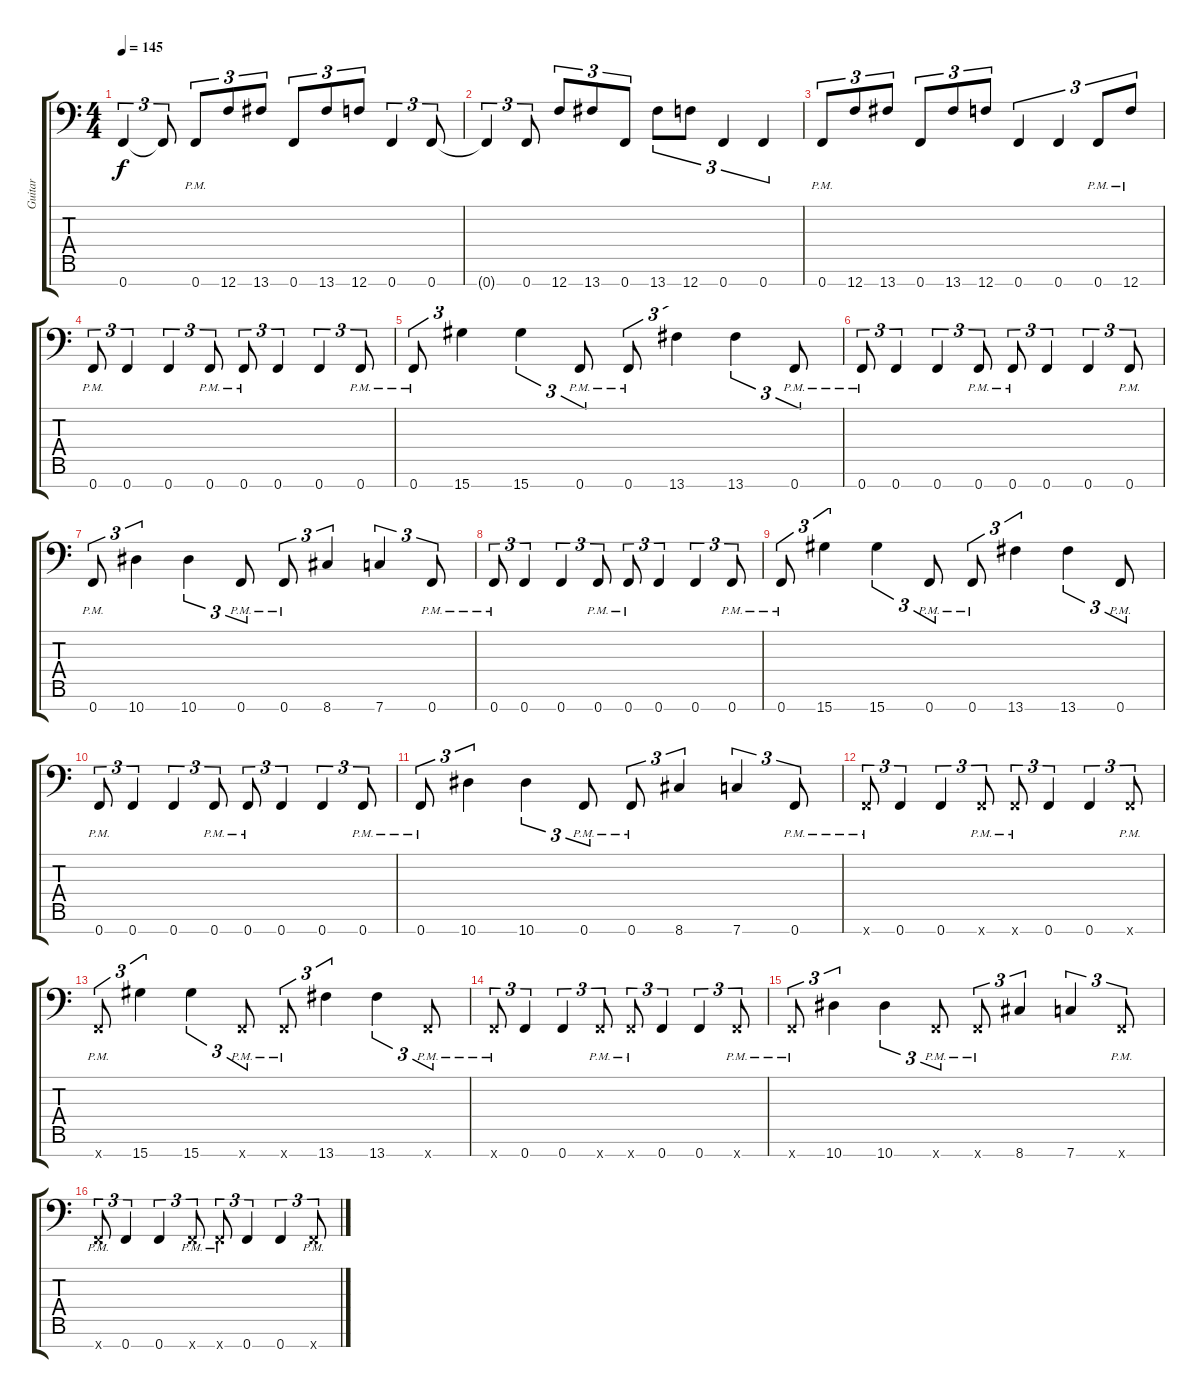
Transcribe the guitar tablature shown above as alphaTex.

\track ("Guitar" "Guitar") {instrument distortionguitar}
\staff {score tabs}
\tuning (Bb3 F3 Eb3 Bb2 F2 Bb1 F1) {hide}
\ts (4 4)
\tempo 145
\clef f4
\ks c
0.7.4{tu (3 2) dy f} 0.7{t}.8{tu (3 2)} 0.7{pm}.8{tu (3 2)} 12.7.8{tu (3 2)} 13.7.8{tu (3 2)} 0.7.8{tu (3 2)} 13.7.8{tu (3 2)} 12.7.8{tu (3 2)} 0.7.4{tu (3 2)} 0.7.8{tu (3 2)} |
0.7{t}.4{tu (3 2)} 0.7.8{tu (3 2)} 12.7.8{tu (3 2)} 13.7.8{tu (3 2)} 0.7.8{tu (3 2)} 13.7.8{tu (3 2)} 12.7.8{tu (3 2)} 0.7.4{tu (3 2)} 0.7.4{tu (3 2)} |
0.7{pm}.8{tu (3 2)} 12.7.8{tu (3 2)} 13.7.8{tu (3 2)} 0.7.8{tu (3 2)} 13.7.8{tu (3 2)} 12.7.8{tu (3 2)} 0.7.4{tu (3 2)} 0.7.4{tu (3 2)} 0.7{pm}.8{tu (3 2)} 12.7{pm}.8{tu (3 2)} |
0.7{pm}.8{tu (3 2)} 0.7.4{tu (3 2)} 0.7.4{tu (3 2)} 0.7{pm}.8{tu (3 2)} 0.7{pm}.8{tu (3 2)} 0.7.4{tu (3 2)} 0.7.4{tu (3 2)} 0.7{pm}.8{tu (3 2)} |
0.7{pm}.8{tu (3 2)} 15.7.4{tu (3 2)} 15.7.4{tu (3 2)} 0.7{pm}.8{tu (3 2)} 0.7{pm}.8{tu (3 2)} 13.7.4{tu (3 2)} 13.7.4{tu (3 2)} 0.7{pm}.8{tu (3 2)} |
0.7{pm}.8{tu (3 2)} 0.7.4{tu (3 2)} 0.7.4{tu (3 2)} 0.7{pm}.8{tu (3 2)} 0.7{pm}.8{tu (3 2)} 0.7.4{tu (3 2)} 0.7.4{tu (3 2)} 0.7{pm}.8{tu (3 2)} |
0.7{pm}.8{tu (3 2)} 10.7.4{tu (3 2)} 10.7.4{tu (3 2)} 0.7{pm}.8{tu (3 2)} 0.7{pm}.8{tu (3 2)} 8.7.4{tu (3 2)} 7.7.4{tu (3 2)} 0.7{pm}.8{tu (3 2)} |
0.7{pm}.8{tu (3 2)} 0.7.4{tu (3 2)} 0.7.4{tu (3 2)} 0.7{pm}.8{tu (3 2)} 0.7{pm}.8{tu (3 2)} 0.7.4{tu (3 2)} 0.7.4{tu (3 2)} 0.7{pm}.8{tu (3 2)} |
0.7{pm}.8{tu (3 2)} 15.7.4{tu (3 2)} 15.7.4{tu (3 2)} 0.7{pm}.8{tu (3 2)} 0.7{pm}.8{tu (3 2)} 13.7.4{tu (3 2)} 13.7.4{tu (3 2)} 0.7{pm}.8{tu (3 2)} |
0.7{pm}.8{tu (3 2)} 0.7.4{tu (3 2)} 0.7.4{tu (3 2)} 0.7{pm}.8{tu (3 2)} 0.7{pm}.8{tu (3 2)} 0.7.4{tu (3 2)} 0.7.4{tu (3 2)} 0.7{pm}.8{tu (3 2)} |
0.7{pm}.8{tu (3 2)} 10.7.4{tu (3 2)} 10.7.4{tu (3 2)} 0.7{pm}.8{tu (3 2)} 0.7{pm}.8{tu (3 2)} 8.7.4{tu (3 2)} 7.7.4{tu (3 2)} 0.7{pm}.8{tu (3 2)} |
0.7{pm x}.8{tu (3 2)} 0.7.4{tu (3 2)} 0.7.4{tu (3 2)} 0.7{pm x}.8{tu (3 2)} 0.7{pm x}.8{tu (3 2)} 0.7.4{tu (3 2)} 0.7.4{tu (3 2)} 0.7{pm x}.8{tu (3 2)} |
0.7{pm x}.8{tu (3 2)} 15.7.4{tu (3 2)} 15.7.4{tu (3 2)} 0.7{pm x}.8{tu (3 2)} 0.7{pm x}.8{tu (3 2)} 13.7.4{tu (3 2)} 13.7.4{tu (3 2)} 0.7{pm x}.8{tu (3 2)} |
0.7{pm x}.8{tu (3 2)} 0.7.4{tu (3 2)} 0.7.4{tu (3 2)} 0.7{pm x}.8{tu (3 2)} 0.7{pm x}.8{tu (3 2)} 0.7.4{tu (3 2)} 0.7.4{tu (3 2)} 0.7{pm x}.8{tu (3 2)} |
0.7{pm x}.8{tu (3 2)} 10.7.4{tu (3 2)} 10.7.4{tu (3 2)} 0.7{pm x}.8{tu (3 2)} 0.7{pm x}.8{tu (3 2)} 8.7.4{tu (3 2)} 7.7.4{tu (3 2)} 0.7{pm x}.8{tu (3 2)} |
0.7{pm x}.8{tu (3 2)} 0.7.4{tu (3 2)} 0.7.4{tu (3 2)} 0.7{pm x}.8{tu (3 2)} 0.7{pm x}.8{tu (3 2)} 0.7.4{tu (3 2)} 0.7.4{tu (3 2)} 0.7{pm x}.8{tu (3 2)}
